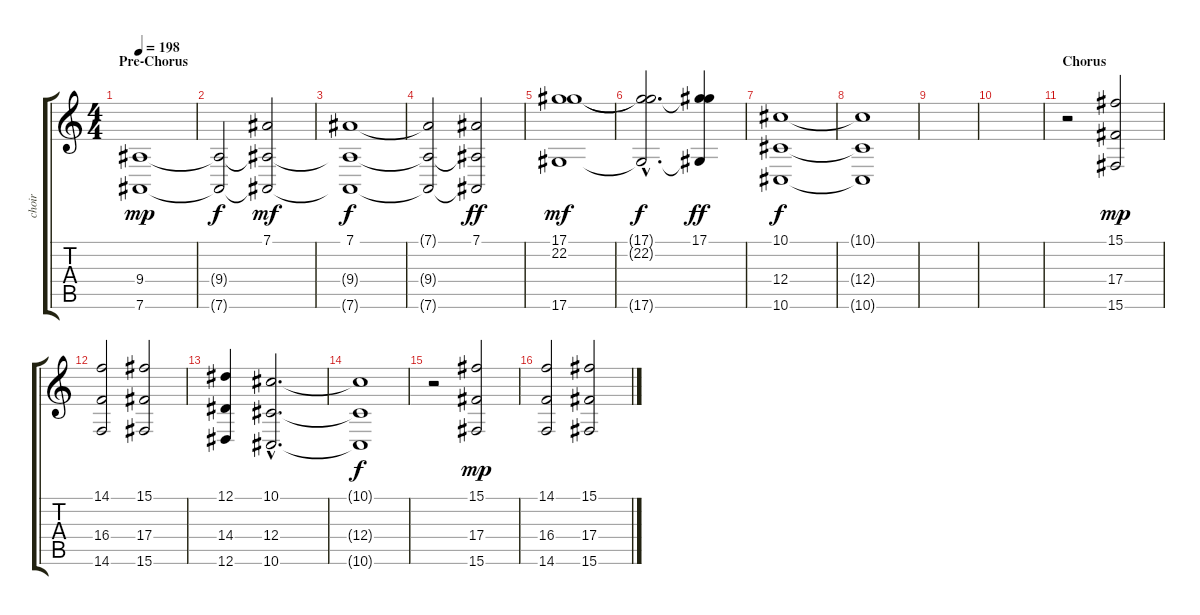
\track ("choir" "choir") {instrument choiraahs}
\staff {score tabs}
\tuning (Eb4 Bb3 Gb3 Db3 Ab2 Eb2) {hide}
\ts (4 4)
\section ("" "Pre-Chorus")
\tempo 198
\clef g2
\ks c
(9.4 7.6).1{dy mp volume 12} |
(9.4{t} 7.6{t}).2{dy f} (7.1 9.4{t} 7.6{t}).2{dy mf} |
(7.1 9.4{t} 7.6{t}).1{dy f} |
(7.1{t} 9.4{t} 7.6{t}).2 (7.1 9.4{t} 7.6{t}).2{dy ff} |
(17.1 22.2 17.6).1{dy mf} |
(17.1{hac t} 22.2{hac t} 17.6{hac t}).2{d dy f} (17.1 22.2{t} 17.6{t}).4{dy ff} |
(10.1 12.4 10.6).1{dy f} |
(10.1{t} 12.4{t} 10.6{t}).1 |
|
|
\section ("" "Chorus")
r.2 (15.1 17.4 15.6).2{dy mp volume 15} |
(14.1 16.4 14.6).2 (15.1 17.4 15.6).2 |
(12.1 14.4 12.6).4 (10.1{hac} 12.4{hac} 10.6{hac}).2{d} |
(10.1{t} 12.4{t} 10.6{t}).1{dy f} |
r.2 (15.1 17.4 15.6).2{dy mp} |
(14.1 16.4 14.6).2 (15.1 17.4 15.6).2
